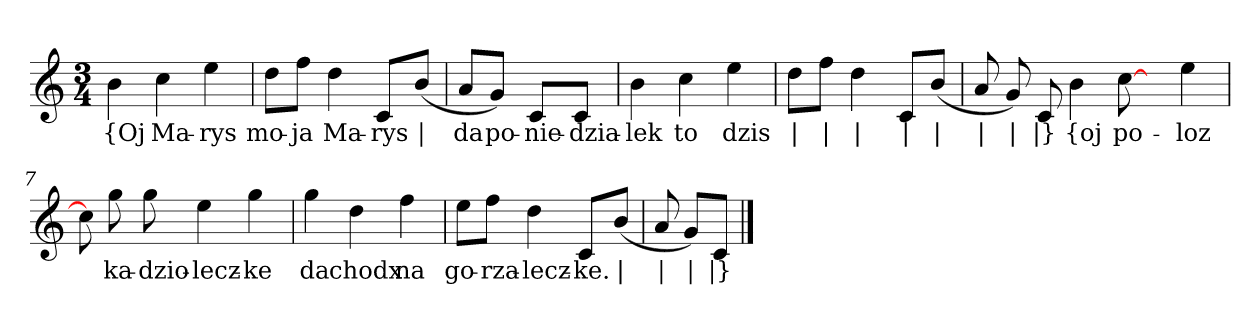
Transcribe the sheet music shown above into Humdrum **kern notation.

**kern	**text
*part1	*part1
*staff1	*staff1
*clefG2	*
*k[]	*
*C:	*
*M3/4	*
=	=
4b	{Oj
4cc	Ma-
4ee	-rys
=2	=2
8dd\L	mo-
8ff\J	-ja
4dd	Ma-
8c/L	-rys
(8b/J	|
=3y	=3y
8a/L	da
8g/J)	po-
8c/L	-nie-
8c/J	-dzia-
=4	=4
4b	-lek
4cc	to
4ee	dzis
=5	=5
8dd\L	|
8ff\J	|
4dd	|
8c/L	|
(8b/J	|
=6y	=6y
8a	|
8g)	|
8c	|}
4b	{oj
[8cc	po-
8ryy	.
4ee	-loz
=7	=7
8cc]	.
8gg	ka-
8gg	-dzio-
4ee	-lecz-
4gg	-ke
=8	=8
4gg	da
4dd	chodx
4ff	na
=9	=9
8ee\L	go-
8ff\J	-rza-
4dd	-lecz-
8c/L	-ke.
(8b/J	|
=10y	=10y
8a	|
8g/L)	|
8c/J	|}
==	==
*-	*-
